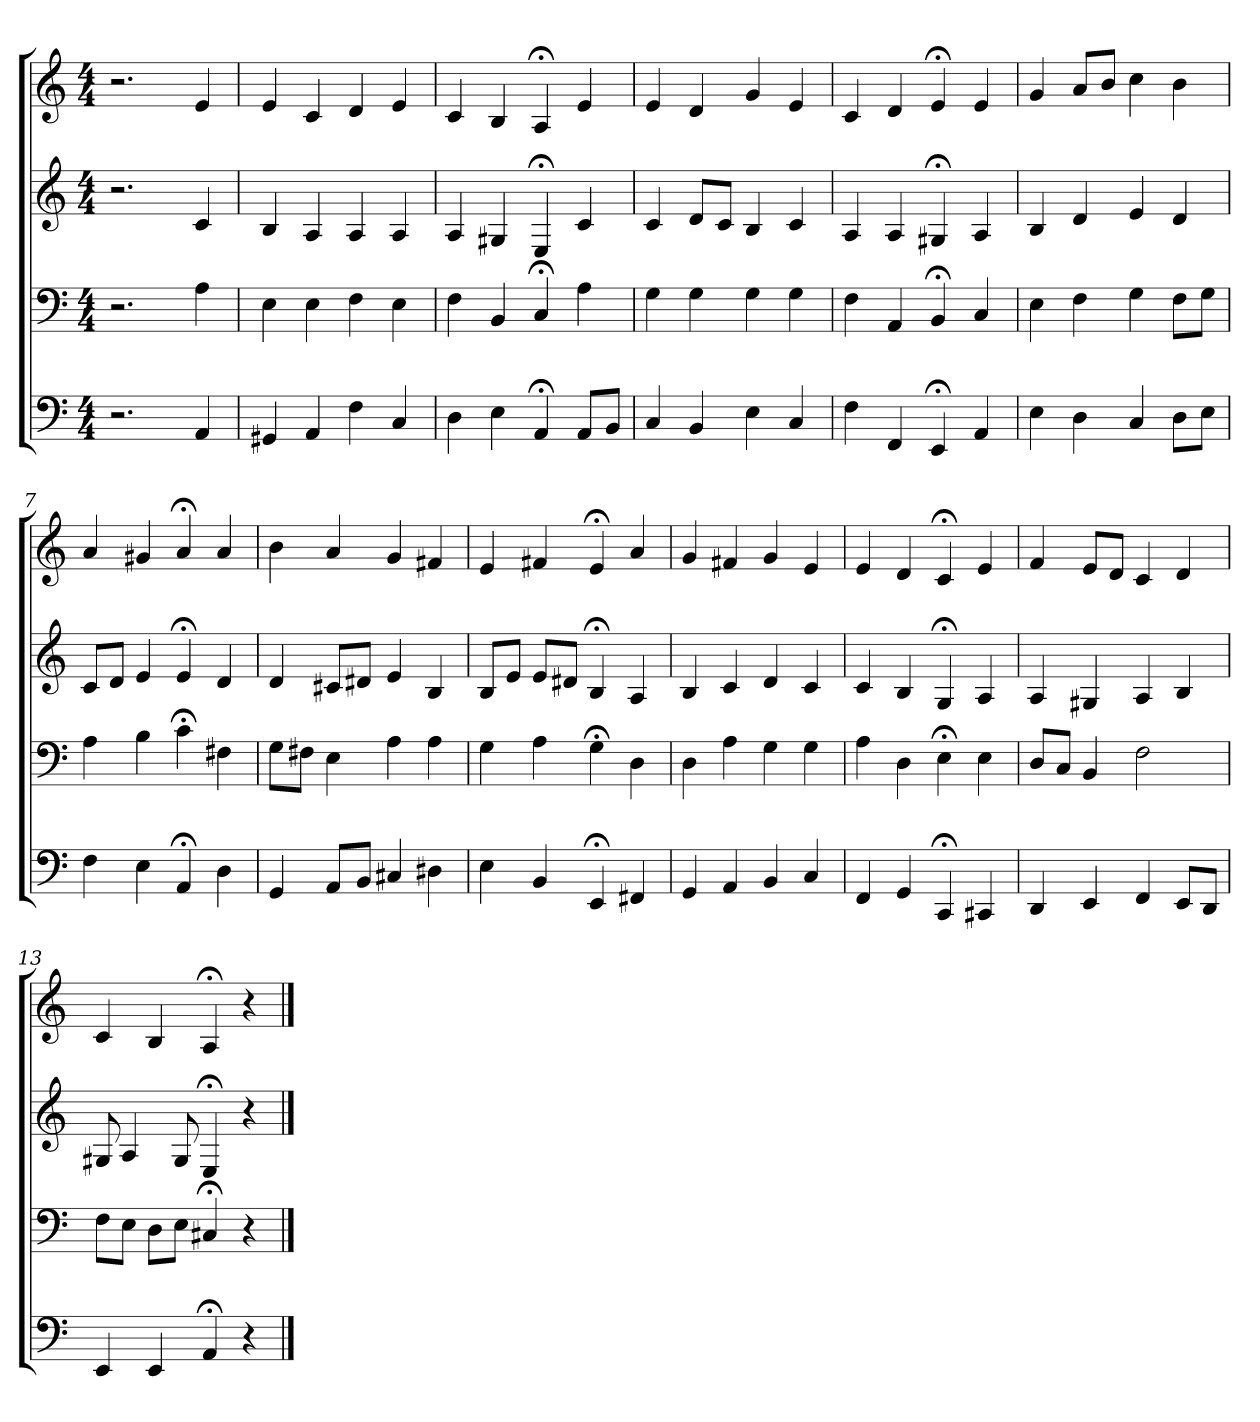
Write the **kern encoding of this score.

**kern	**kern	**kern	**kern
*part4	*part3	*part2	*part1
*staff4	*staff3	*staff2	*staff1
*clefF4	*clefF4	*clefG2	*clefG2
*k[]	*k[]	*k[]	*k[]
*C:	*C:	*C:	*a:
*M4/4	*M4/4	*M4/4	*M4/4
=1	=1	=1	=1
2.r	2.r	2.r	2.r
4AA	4A	4c	4e
=2	=2	=2	=2
4GG#X	4E	4B	4e
4AA	4E	4A	4c
4F	4F	4A	4d
4C	4E	4A	4e
=3	=3	=3	=3
4D	4F	4A	4c
4E	4BB	4G#X	4B
4AA;<	4C;<	4E;<	4A;<
8AA/L	4A	4c	4e
8BB/J	.	.	.
=4	=4	=4	=4
4C	4G	4c	4e
4BB	4G	8d/L	4d
.	.	8c/J	.
4E	4G	4B	4g
4C	4G	4c	4e
=5	=5	=5	=5
4F	4F	4A	4c
4FF	4AA	4A	4d
4EE;<	4BB;<	4G#X;<	4e;<
4AA	4C	4A	4e
=6	=6	=6	=6
4E	4E	4B	4g
4D	4F	4d	8a/L
.	.	.	8b/J
4C	4G	4e	4cc
8D\L	8F\L	4d	4b
8E\J	8G\J	.	.
=7	=7	=7	=7
4F	4A	8c/L	4a
.	.	8d/J	.
4E	4B	4e	4g#X
4AA;<	4c;<	4e;<	4a;<
4D	4F#X	4d	4a
=8	=8	=8	=8
4GG	8G\L	4d	4b
.	8F#X\J	.	.
8AA/L	4E	8c#X/L	4a
8BB/J	.	8d#X/J	.
4C#X	4A	4e	4g
4D#X	4A	4B	4f#X
=9	=9	=9	=9
4E	4G	8B/L	4e
.	.	8e/J	.
4BB	4A	8e/L	4f#X
.	.	8d#X/J	.
4EE;<	4G;<	4B;<	4e;<
4FF#X	4D	4A	4a
=10	=10	=10	=10
4GG	4D	4B	4g
4AA	4A	4c	4f#X
4BB	4G	4d	4g
4C	4G	4c	4e
=11	=11	=11	=11
4FF	4A	4c	4e
4GG	4D	4B	4d
4CC;<	4E;<	4G;<	4c;<
4CC#X	4E	4A	4e
=12	=12	=12	=12
4DD	8D/L	4A	4f
.	8C/J	.	.
4EE	4BB	4G#X	8e/L
.	.	.	8d/J
4FF	2F	4A	4c
8EE/L	.	4B	4d
8DD/J	.	.	.
=13	=13	=13	=13
4EE	8F\L	8G#X	4c
.	8E\J	4A	.
4EE	8D\L	.	4B
.	8E\J	8G#	.
4AA;<	4C#X;<	4E;<	4A;<
4r	4r	4r	4r
==	==	==	==
*-	*-	*-	*-
